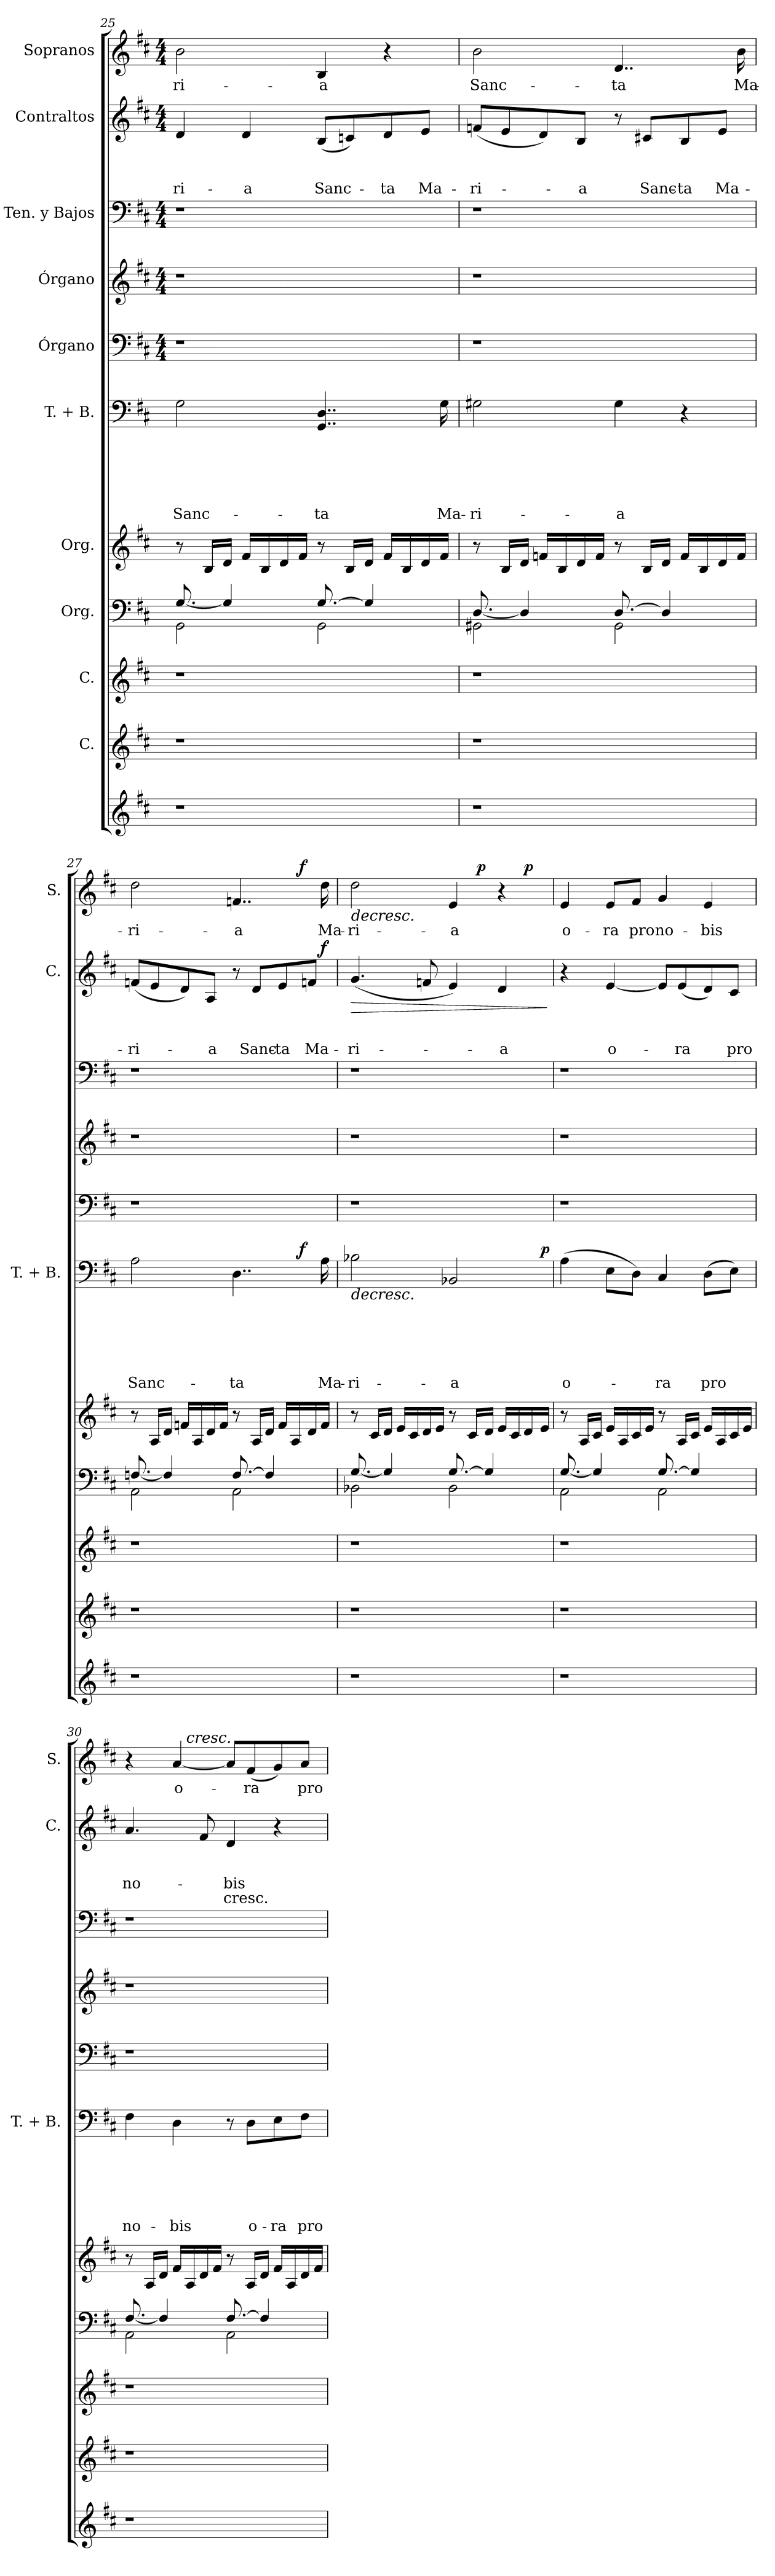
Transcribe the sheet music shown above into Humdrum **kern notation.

**kern	**kern	**kern	**kern	**kern	**kern	**text	**text	**text	**text	**text	**text	**dynam	**kern	**kern	**kern	**kern	**text	**text	**text	**text	**dynam	**kern	**text	**dynam
*part11	*part10	*part9	*part8	*part7	*part6	*part6	*part6	*part6	*part6	*part6	*part6	*part6	*part5	*part4	*part3	*part2	*part2	*part2	*part2	*part2	*part2	*part1	*part1	*part1
*staff11	*staff10	*staff9	*staff8	*staff7	*staff6	*staff6	*staff6	*staff6	*staff6	*staff6	*staff6	*staff6	*staff5	*staff4	*staff3	*staff2	*staff2	*staff2	*staff2	*staff2	*staff2	*staff1	*staff1	*staff1
*	*I"C.	*I"C.	*I"Org.	*I"Org.	*I"T. + B.	*	*	*	*	*	*	*	*I"Órgano	*I"Órgano	*I"Ten. y Bajos	*I"Contraltos	*	*	*	*	*	*I"Sopranos	*	*
*	*	*	*	*	*I'T. + B.	*	*	*	*	*	*	*	*	*	*	*I'C.	*	*	*	*	*	*I'S.	*	*
*clefG2	*clefG2	*clefG2	*clefF4	*clefG2	*clefF4	*	*	*	*	*	*	*	*clefF4	*clefG2	*clefF4	*clefG2	*	*	*	*	*	*clefG2	*	*
*k[f#c#]	*k[f#c#]	*k[f#c#]	*k[f#c#]	*k[f#c#]	*k[f#c#]	*	*	*	*	*	*	*	*k[f#c#]	*k[f#c#]	*k[f#c#]	*k[f#c#]	*	*	*	*	*	*k[f#c#]	*	*
*D:	*D:	*D:	*D:	*D:	*D:	*	*	*	*	*	*	*	*D:	*D:	*D:	*D:	*	*	*	*	*	*D:	*	*
*	*	*	*	*	*	*	*	*	*	*	*	*	*M4/4	*M4/4	*M4/4	*M4/4	*	*	*	*	*	*M4/4	*	*
=25	=25	=25	=25	=25	=25	=25	=25	=25	=25	=25	=25	=25	=25	=25	=25	=25	=25	=25	=25	=25	=25	=25	=25	=25
*	*	*	*^	*	*	*	*	*	*	*	*	*	*	*	*	*	*	*	*	*	*	*	*	*
!	!	!	!	!	!	!	!	!	!	!	!	!LO:LY:b	!	!	!	!	!	!	!	!LO:LY:b	!	!	!	!LO:LY:b	!
1r	1r	1r	2GG\	[>8.G/	8r	2G\	.	.	.	.	.	Sanc-	.	1r	1r	1r	4d/	.	.	-ri-	.	.	2b\	-ri-	.
.	.	.	.	.	16B/LL	.	.	.	.	.	.	.	.	.	.	.	.	.	.	.	.	.	.	.	.
.	.	.	.	4G/]	16d/JJ	.	.	.	.	.	.	.	.	.	.	.	.	.	.	.	.	.	.	.	.
!	!	!	!	!	!	!	!	!	!	!	!	!	!	!	!	!	!	!	!	!LO:LY:b	!	!	!	!	!
.	.	.	.	.	16f#/LL	.	.	.	.	.	.	.	.	.	.	.	4d/	.	.	-a	.	.	.	.	.
.	.	.	.	.	16B/	.	.	.	.	.	.	.	.	.	.	.	.	.	.	.	.	.	.	.	.
.	.	.	.	.	16d/	.	.	.	.	.	.	.	.	.	.	.	.	.	.	.	.	.	.	.	.
.	.	.	.	16ryy	16f#/JJ	.	.	.	.	.	.	.	.	.	.	.	.	.	.	.	.	.	.	.	.
!	!	!	!	!	!	!	!	!	!	!	!	!LO:LY:b	!	!	!	!	!	!	!	!LO:LY:b	!	!	!	!LO:LY:b	!
.	.	.	[>8.G/	2GG\	8r	4..GG/ 4..D/	.	.	.	.	.	-ta	.	.	.	.	(<8B/L	.	.	Sanc-	.	.	4B/	-a	.
.	.	.	.	.	16B/LL	.	.	.	.	.	.	.	.	.	.	.	8cn/)	.	.	.	.	.	.	.	.
.	.	.	4G/]	.	16d/JJ	.	.	.	.	.	.	.	.	.	.	.	.	.	.	.	.	.	.	.	.
!	!	!	!	!	!	!	!	!	!	!	!	!	!	!	!	!	!	!	!	!LO:LY:b	!	!	!	!	!
.	.	.	.	.	16f#/LL	.	.	.	.	.	.	.	.	.	.	.	8d/	.	.	-ta	.	.	4r	.	.
.	.	.	.	.	16B/	.	.	.	.	.	.	.	.	.	.	.	.	.	.	.	.	.	.	.	.
!	!	!	!	!	!	!	!	!	!	!	!	!	!	!	!	!	!	!	!	!LO:LY:b	!	!	!	!	!
.	.	.	.	.	16d/	.	.	.	.	.	.	.	.	.	.	.	8e/J	.	.	Ma-	.	.	.	.	.
!	!	!	!	!	!	!	!	!	!	!	!	!LO:LY:b	!	!	!	!	!	!	!	!	!	!	!	!	!
.	.	.	16ryy	.	16f#/JJ	16G\	.	.	.	.	.	Ma-	.	.	.	.	.	.	.	.	.	.	.	.	.
!!LO:PB:g=z
=26	=26	=26	=26	=26	=26	=26	=26	=26	=26	=26	=26	=26	=26	=26	=26	=26	=26	=26	=26	=26	=26	=26	=26	=26	=26
!	!	!	!	!	!	!	!	!	!	!	!	!LO:LY:b	!	!	!	!	!	!	!	!LO:LY:b	!	!	!	!LO:LY:b	!
1r	1r	1r	2GG#X\	[>8.D/	8r	2G#X\	.	.	.	.	.	-ri-	.	1r	1r	1r	(<8fn/L	.	.	-ri-	.	.	2b\	Sanc-	.
.	.	.	.	.	16B/LL	.	.	.	.	.	.	.	.	.	.	.	8e/	.	.	.	.	.	.	.	.
.	.	.	.	4D/]	16d/JJ	.	.	.	.	.	.	.	.	.	.	.	.	.	.	.	.	.	.	.	.
.	.	.	.	.	16fn/LL	.	.	.	.	.	.	.	.	.	.	.	8d/)	.	.	.	.	.	.	.	.
.	.	.	.	.	16B/	.	.	.	.	.	.	.	.	.	.	.	.	.	.	.	.	.	.	.	.
!	!	!	!	!	!	!	!	!	!	!	!	!	!	!	!	!	!	!	!	!LO:LY:b	!	!	!	!	!
.	.	.	.	.	16d/	.	.	.	.	.	.	.	.	.	.	.	8B/J	.	.	-a	.	.	.	.	.
.	.	.	.	16ryy	16f/JJ	.	.	.	.	.	.	.	.	.	.	.	.	.	.	.	.	.	.	.	.
!	!	!	!	!	!	!	!	!	!	!	!	!LO:LY:b	!	!	!	!	!	!	!	!	!	!	!	!LO:LY:b	!
.	.	.	[>8.D/	2GG#\	8r	4G#\	.	.	.	.	.	-a	.	.	.	.	8r	.	.	.	.	.	4..d/	-ta	.
!	!	!	!	!	!	!	!	!	!	!	!	!	!	!	!	!	!	!	!	!LO:LY:b	!	!	!	!	!
.	.	.	.	.	16B/LL	.	.	.	.	.	.	.	.	.	.	.	8c#X/L	.	.	Sanc-	.	.	.	.	.
.	.	.	4D/]	.	16d/JJ	.	.	.	.	.	.	.	.	.	.	.	.	.	.	.	.	.	.	.	.
!	!	!	!	!	!	!	!	!	!	!	!	!	!	!	!	!	!	!	!	!LO:LY:b	!	!	!	!	!
.	.	.	.	.	16f/LL	4r	.	.	.	.	.	.	.	.	.	.	8B/	.	.	-ta	.	.	.	.	.
.	.	.	.	.	16B/	.	.	.	.	.	.	.	.	.	.	.	.	.	.	.	.	.	.	.	.
!	!	!	!	!	!	!	!	!	!	!	!	!	!	!	!	!	!	!	!	!LO:LY:b	!	!	!	!	!
.	.	.	.	.	16d/	.	.	.	.	.	.	.	.	.	.	.	8e/J	.	.	Ma-	.	.	.	.	.
!	!	!	!	!	!	!	!	!	!	!	!	!	!	!	!	!	!	!	!	!	!	!	!	!LO:LY:b	!
.	.	.	16ryy	.	16f/JJ	.	.	.	.	.	.	.	.	.	.	.	.	.	.	.	.	.	16b\	Ma-	.
=27	=27	=27	=27	=27	=27	=27	=27	=27	=27	=27	=27	=27	=27	=27	=27	=27	=27	=27	=27	=27	=27	=27	=27	=27	=27
!	!	!	!	!	!	!	!	!	!	!	!	!LO:LY:b	!	!	!	!	!	!	!	!LO:LY:b	!	!	!	!LO:LY:b	!
*	*	*	*	*	*	*^	*	*	*	*	*	*	*	*	*	*	*^	*	*	*	*	*	*^	*	*
1r	1r	1r	2AA\	[>8.Fn/	8r	2A\	2ryy	.	.	.	.	.	Sanc-	.	1r	1r	1r	(<8fn/L	2...ryy	.	.	-ri-	.	.	2dd\	2ryy	-ri-	.
.	.	.	.	.	16A/LL	.	.	.	.	.	.	.	.	.	.	.	.	8e/	.	.	.	.	.	.	.	.	.	.
.	.	.	.	4F/]	16d/JJ	.	.	.	.	.	.	.	.	.	.	.	.	.	.	.	.	.	.	.	.	.	.	.
.	.	.	.	.	16fn/LL	.	.	.	.	.	.	.	.	.	.	.	.	8d/)	.	.	.	.	.	.	.	.	.	.
.	.	.	.	.	16A/	.	.	.	.	.	.	.	.	.	.	.	.	.	.	.	.	.	.	.	.	.	.	.
!	!	!	!	!	!	!	!	!	!	!	!	!	!	!	!	!	!	!	!	!	!	!LO:LY:b	!	!	!	!	!	!
.	.	.	.	.	16d/	.	.	.	.	.	.	.	.	.	.	.	.	8A/J	.	.	.	-a	.	.	.	.	.	.
.	.	.	.	16ryy	16f/JJ	.	.	.	.	.	.	.	.	.	.	.	.	.	.	.	.	.	.	.	.	.	.	.
!	!	!	!	!	!	!	!	!	!	!	!	!	!LO:LY:b	!	!	!	!	!	!	!	!	!	!	!	!	!	!LO:LY:b	!
.	.	.	[>8.F/	2AA\	8r	4..D\	4ryy	.	.	.	.	.	-ta	.	.	.	.	8r	.	.	.	.	.	.	4..fn/	4ryy	-a	.
!	!	!	!	!	!	!	!	!	!	!	!	!	!	!	!	!	!	!	!	!	!	!LO:LY:b	!	!	!	!	!	!
.	.	.	.	.	16A/LL	.	.	.	.	.	.	.	.	.	.	.	.	8d/L	.	.	.	Sanc-	.	.	.	.	.	.
.	.	.	4F/]	.	16d/JJ	.	.	.	.	.	.	.	.	.	.	.	.	.	.	.	.	.	.	.	.	.	.	.
!	!	!	!	!	!	!	!	!	!	!	!	!	!	!	!	!	!	!	!	!	!	!LO:LY:b	!	!	!	!	!	!
.	.	.	.	.	16f/LL	.	16.ryy	.	.	.	.	.	.	.	.	.	.	8e/	.	.	.	-ta	.	.	.	16.ryy	.	.
.	.	.	.	.	16A/	.	.	.	.	.	.	.	.	.	.	.	.	.	.	.	.	.	.	.	.	.	.	.
!	!	!	!	!	!	!	!	!	!	!	!	!	!	!LO:DY:a	!	!	!	!	!	!	!	!	!	!	!	!	!	!LO:DY:a
.	.	.	.	.	.	.	8ryy	.	.	.	.	.	.	f	.	.	.	.	.	.	.	.	.	.	.	8ryy	.	f
!	!	!	!	!	!	!	!	!	!	!	!	!	!	!	!	!	!	!	!	!	!	!LO:LY:b	!	!	!	!	!	!
.	.	.	.	.	16d/	.	.	.	.	.	.	.	.	.	.	.	.	8fn/J	.	.	.	Ma-	.	.	.	.	.	.
!	!	!	!	!	!	!	!	!	!	!	!	!	!LO:LY:b	!	!	!	!	!	!	!	!	!	!	!LO:DY:a	!	!	!LO:LY:b	!
.	.	.	16ryy	.	16f/JJ	16A\	.	.	.	.	.	.	Ma-	.	.	.	.	.	16ryy	.	.	.	.	f	16dd\	.	Ma-	.
.	.	.	.	.	.	.	32ryy	.	.	.	.	.	.	.	.	.	.	.	.	.	.	.	.	.	.	32ryy	.	.
=28	=28	=28	=28	=28	=28	=28	=28	=28	=28	=28	=28	=28	=28	=28	=28	=28	=28	=28	=28	=28	=28	=28	=28	=28	=28	=28	=28	=28
!	!	!	!	!	!	!	!	!	!	!	!	!	!LO:LY:b	!LO:HP:b	!	!	!	!	!	!	!	!LO:LY:b	!	!LO:HP:b	!	!	!LO:LY:b	!LO:HP:b
*	*	*	*	*	*	*	*	*	*	*	*	*	*	*	*	*	*	*v	*v	*	*	*	*	*	*	*^	*	*
1r	1r	1r	2BB-X\	[>8.G/	8r	2B-X\	2...ryy	.	.	.	.	.	-ri-	>	1r	1r	1r	(<4.g/	.	.	-ri-	.	>	2dd\	2ryy	2..ryy	-ri-	>
.	.	.	.	.	16c#/LL	.	.	.	.	.	.	.	.	.	.	.	.	.	.	.	.	.	.	.	.	.	.	.
.	.	.	.	4G/]	16d/JJ	.	.	.	.	.	.	.	.	.	.	.	.	.	.	.	.	.	.	.	.	.	.	.
.	.	.	.	.	16e/LL	.	.	.	.	.	.	.	.	.	.	.	.	.	.	.	.	.	.	.	.	.	.	.
.	.	.	.	.	16c#/	.	.	.	.	.	.	.	.	.	.	.	.	.	.	.	.	.	.	.	.	.	.	.
.	.	.	.	.	16d/	.	.	.	.	.	.	.	.	.	.	.	.	8fn/	.	.	.	.	.	.	.	.	.	.
.	.	.	.	16ryy	16e/JJ	.	.	.	.	.	.	.	.	.	.	.	.	.	.	.	.	.	.	.	.	.	.	.
!	!	!	!	!	!	!	!	!	!	!	!	!	!LO:LY:b	!	!	!	!	!	!	!	!	!	!	!	!	!	!LO:LY:b	!
.	.	.	[>8.G/	2BB-\	8r	2BB-X/	.	.	.	.	.	.	-a	.	.	.	.	4e/)	.	.	.	.	.	4e/	8ryy	.	-a	.
.	.	.	.	.	16c#/LL	.	.	.	.	.	.	.	.	.	.	.	.	.	.	.	.	.	.	.	32ryy	.	.	.
!	!	!	!	!	!	!	!	!	!	!	!	!	!	!	!	!	!	!	!	!	!	!	!	!	!	!	!	!LO:DY:a
.	.	.	.	.	.	.	.	.	.	.	.	.	.	.	.	.	.	.	.	.	.	.	.	.	4ryy	.	.	p
.	.	.	4G/]	.	16d/JJ	.	.	.	.	.	.	.	.	.	.	.	.	.	.	.	.	.	.	.	.	.	.	.
!	!	!	!	!	!	!	!	!	!	!	!	!	!	!	!	!	!	!	!	!	!LO:LY:b	!	!	!	!	!	!	!
.	.	.	.	.	16e/LL	.	.	.	.	.	.	.	.	.	.	.	.	4d/	.	.	-a	.	.	4r	.	.	.	]
.	.	.	.	.	16c#/	.	.	.	.	.	.	.	.	.	.	.	.	.	.	.	.	.	.	.	.	.	.	.
!	!	!	!	!	!	!	!	!	!	!	!	!	!	!	!	!	!	!	!	!	!	!	!	!	!	!	!	!LO:DY:b
.	.	.	.	.	16d/	.	.	.	.	.	.	.	.	.	.	.	.	.	.	.	.	.	.	.	.	8ryy	.	p
.	.	.	.	.	.	.	.	.	.	.	.	.	.	.	.	.	.	.	.	.	.	.	.	.	16.ryy	.	.	.
!	!	!	!	!	!	!	!	!	!	!	!	!	!	!LO:DY:a	!	!	!	!	!	!	!	!	!	!	!	!	!	!
.	.	.	16ryy	.	16e/JJ	.	16ryy	.	.	.	.	.	.	p	.	.	.	.	.	.	.	.	.	.	.	.	.	.
*	*	*	*v	*v	*	*	*	*	*	*	*	*	*	*	*	*	*	*	*	*	*	*	*	*	*	*	*	*
.	.	.	.	.	.	.	.	.	.	.	.	.	]	.	.	.	.	.	.	.	.	]	.	.	.	.	.
=29	=29	=29	=29	=29	=29	=29	=29	=29	=29	=29	=29	=29	=29	=29	=29	=29	=29	=29	=29	=29	=29	=29	=29	=29	=29	=29	=29
*	*	*	*^	*	*	*	*	*	*	*	*	*	*	*	*	*	*	*	*	*	*	*	*	*	*	*	*
!	!	!	!	!	!	!	!	!	!	!	!	!	!LO:LY:b	!	!	!	!	!	!	!	!	!	!	!	!	!	!LO:LY:b	!
*	*	*	*	*	*	*v	*v	*	*	*	*	*	*	*	*	*	*	*	*	*	*	*	*	*v	*v	*v	*	*
1r	1r	1r	2AA\	[>8.G/	8r	(>4A\	.	.	.	.	.	o-	.	1r	1r	1r	4r	.	.	.	.	.	4e/	o-	.
.	.	.	.	.	16A/LL	.	.	.	.	.	.	.	.	.	.	.	.	.	.	.	.	.	.	.	.
.	.	.	.	4G/]	16c#/JJ	.	.	.	.	.	.	.	.	.	.	.	.	.	.	.	.	.	.	.	.
!	!	!	!	!	!	!	!	!	!	!	!	!	!	!	!	!	!	!	!	!LO:LY:b	!	!	!	!LO:LY:b	!
.	.	.	.	.	16e/LL	8E\L	.	.	.	.	.	.	.	.	.	.	[<4e/	.	.	o-	.	.	8e/L	-ra	.
.	.	.	.	.	16A/	.	.	.	.	.	.	.	.	.	.	.	.	.	.	.	.	.	.	.	.
!	!	!	!	!	!	!	!	!	!	!	!	!	!	!	!	!	!	!	!	!	!	!	!	!LO:LY:b	!
.	.	.	.	.	16c#/	8D\J)	.	.	.	.	.	.	.	.	.	.	.	.	.	.	.	.	8f#/J	pro	.
.	.	.	.	16ryy	16e/JJ	.	.	.	.	.	.	.	.	.	.	.	.	.	.	.	.	.	.	.	.
!	!	!	!	!	!	!	!	!	!	!	!	!LO:LY:b	!	!	!	!	!	!	!	!	!	!	!	!LO:LY:b	!
.	.	.	[>8.G/	2AA\	8r	4C#/	.	.	.	.	.	-ra	.	.	.	.	8e/L]	.	.	.	.	.	4g/	no-	.
!	!	!	!	!	!	!	!	!	!	!	!	!	!	!	!	!	!	!	!	!LO:LY:b	!	!	!	!	!
.	.	.	.	.	16A/LL	.	.	.	.	.	.	.	.	.	.	.	(<8e/	.	.	-ra	.	.	.	.	.
.	.	.	4G/]	.	16c#/JJ	.	.	.	.	.	.	.	.	.	.	.	.	.	.	.	.	.	.	.	.
!	!	!	!	!	!	!	!	!	!	!	!	!LO:LY:b	!	!	!	!	!	!	!	!	!	!	!	!LO:LY:b	!
.	.	.	.	.	16e/LL	(>8D\L	.	.	.	.	.	pro	.	.	.	.	8d/)	.	.	.	.	.	4e/	-bis	.
.	.	.	.	.	16A/	.	.	.	.	.	.	.	.	.	.	.	.	.	.	.	.	.	.	.	.
!	!	!	!	!	!	!	!	!	!	!	!	!	!	!	!	!	!	!	!	!LO:LY:b	!	!	!	!	!
.	.	.	.	.	16c#/	8E\J)	.	.	.	.	.	.	.	.	.	.	8c#/J	.	.	pro	.	.	.	.	.
.	.	.	16ryy	.	16e/JJ	.	.	.	.	.	.	.	.	.	.	.	.	.	.	.	.	.	.	.	.
!!LO:LB:g=z
=30	=30	=30	=30	=30	=30	=30	=30	=30	=30	=30	=30	=30	=30	=30	=30	=30	=30	=30	=30	=30	=30	=30	=30	=30	=30
!	!	!	!	!	!	!	!	!	!	!	!	!LO:LY:b	!	!	!	!	!	!	!	!LO:LY:b	!	!	!	!	!
*	*	*	*	*	*	*	*	*	*	*	*	*	*	*	*	*	*	*	*	*	*	*	*^	*	*
1r	1r	1r	2AA\	[>8.F#/	8r	4F#\	.	.	.	.	.	no-	.	1r	1r	1r	4.a/	.	.	no-	.	.	4r	4ryy	.	.
.	.	.	.	.	16A/LL	.	.	.	.	.	.	.	.	.	.	.	.	.	.	.	.	.	.	.	.	.
.	.	.	.	4F#/]	16d/JJ	.	.	.	.	.	.	.	.	.	.	.	.	.	.	.	.	.	.	.	.	.
!	!	!	!	!	!	!	!	!	!	!	!	!LO:LY:b	!	!	!	!	!	!	!	!	!	!	!	!	!LO:LY:b	!
.	.	.	.	.	16f#/LL	4D\	.	.	.	.	.	-bis	.	.	.	.	.	.	.	.	.	.	[<4a/	16ryy	o-	.
!	!	!	!	!	!	!	!	!	!	!	!	!	!	!	!	!	!	!	!	!	!	!	!	!LO:TX:a:i:t=cresc.	!	!
.	.	.	.	.	16A/	.	.	.	.	.	.	.	.	.	.	.	.	.	.	.	.	.	.	2ryy	.	.
.	.	.	.	.	16d/	.	.	.	.	.	.	.	.	.	.	.	8f#/	.	.	.	.	.	.	.	.	.
.	.	.	.	16ryy	16f#/JJ	.	.	.	.	.	.	.	.	.	.	.	.	.	.	.	.	.	.	.	.	.
!	!	!	!	!	!	!	!	!	!	!	!	!	!	!	!	!	!	!	!	!LO:LY:b	!LO:LY:b	!	!	!	!	!
.	.	.	[>8.F#/	2AA\	8r	8r	.	.	.	.	.	.	.	.	.	.	4d/	.	.	-bis	-cresc.-	.	8a/L]	.	.	.
!	!	!	!	!	!	!	!	!	!	!	!	!LO:LY:b	!	!	!	!	!	!	!	!	!	!	!	!	!LO:LY:b	!
.	.	.	.	.	16A/LL	8D\L	.	.	.	.	.	o-	.	.	.	.	.	.	.	.	.	.	(<8f#/	.	-ra	.
.	.	.	4F#/]	.	16d/JJ	.	.	.	.	.	.	.	.	.	.	.	.	.	.	.	.	.	.	.	.	.
!	!	!	!	!	!	!	!	!	!	!	!	!LO:LY:b	!	!	!	!	!	!	!	!	!	!	!	!	!	!
.	.	.	.	.	16f#/LL	8E\	.	.	.	.	.	-ra	.	.	.	.	4r	.	.	.	.	.	8g/)	.	.	.
.	.	.	.	.	16A/	.	.	.	.	.	.	.	.	.	.	.	.	.	.	.	.	.	.	8.ryy	.	.
!	!	!	!	!	!	!	!	!	!	!	!	!LO:LY:b	!	!	!	!	!	!	!	!	!	!	!	!	!LO:LY:b	!
.	.	.	.	.	16d/	8F#\J	.	.	.	.	.	pro	.	.	.	.	.	.	.	.	.	.	8a/J	.	pro	.
.	.	.	16ryy	.	16f#/JJ	.	.	.	.	.	.	.	.	.	.	.	.	.	.	.	.	.	.	.	.	.
*	*	*	*v	*v	*	*	*	*	*	*	*	*	*	*	*	*	*	*	*	*	*	*	*v	*v	*	*
=	=	=	=	=	=	=	=	=	=	=	=	=	=	=	=	=	=	=	=	=	=	=	=	=
*-	*-	*-	*-	*-	*-	*-	*-	*-	*-	*-	*-	*-	*-	*-	*-	*-	*-	*-	*-	*-	*-	*-	*-	*-
